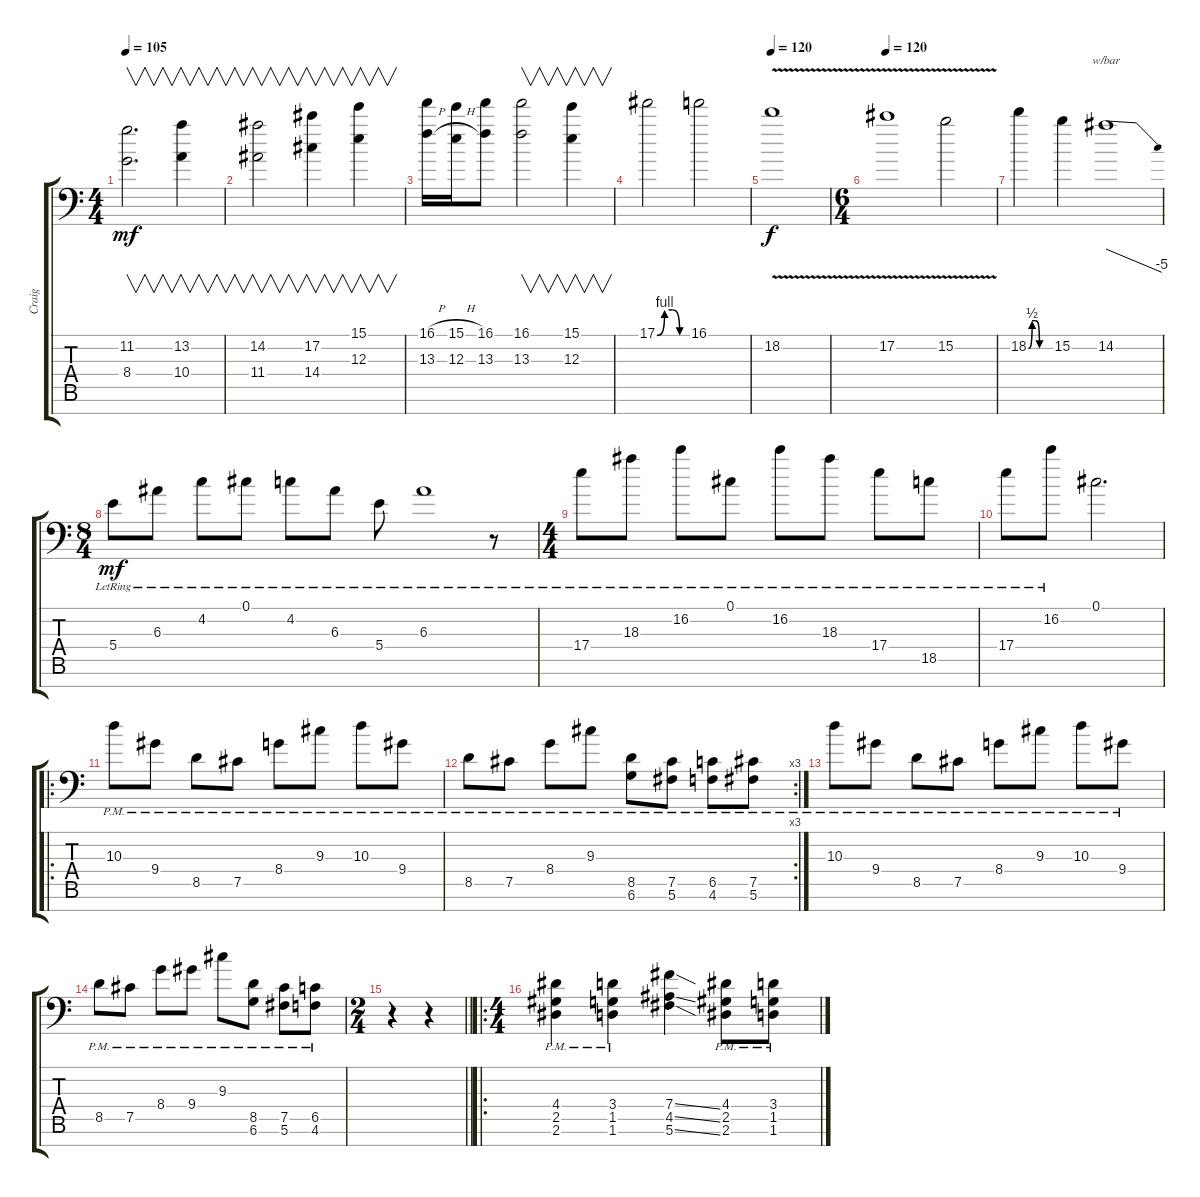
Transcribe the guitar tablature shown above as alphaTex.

\track ("Craig" "Craig") {instrument distortionguitar}
\staff {score tabs}
\tuning (Db4 Ab3 E3 B2 Gb2 Db2 Ab1) {hide}
\ts (4 4)
\tempo 105
\clef f4
\ks c
(11.2 8.4).2{v d dy mf} (13.2 10.4).4{v} |
(14.2 11.4).2{v} (17.2 14.4).4{v} (15.1 12.3).4{v} |
(16.1{h} 13.3{h}).16 (15.1{h} 12.3{h}).16 (16.1 13.3).8 (16.1 13.3).2{v} (15.1 12.3).4{v} |
17.1{be (custom 0 0 15 4 30 4 45 0 60 0)}.2 16.1.2 |
\tempo 120
18.2{v}.1{dy f} |
\ts (6 4)
\tempo 120
17.2{v}.1 15.2{v}.2 |
18.2{be (custom 0 0 10 2 20 2 30 0 60 0)}.4 15.2.4 14.2.1{tbe (dive default 0 0 60 -20)} |
\ts (8 4)
5.4{lr}.8{dy mf} 6.3{lr}.8 4.2{lr}.8 0.1{lr}.8 4.2{lr}.8 6.3{lr}.8 5.4{lr}.8 6.3{lr}.1 r.8 |
\ts (4 4)
17.4{lr}.8 18.3{lr}.8 16.2{lr}.8 0.1{lr}.8 16.2{lr}.8 18.3{lr}.8 17.4{lr}.8 18.5{lr}.8 |
17.4{lr}.8 16.2{lr}.8 0.1.2{d} |
\ro
10.3{pm}.8 9.4{pm}.8 8.5{pm}.8 7.5{pm}.8 8.4{pm}.8 9.3{pm}.8 10.3{pm}.8 9.4{pm}.8 |
\rc 3
8.5{pm}.8 7.5{pm}.8 8.4{pm}.8 9.3{pm}.8 (8.5{pm} 6.6{pm}).8 (7.5{pm} 5.6{pm}).8 (6.5{pm} 4.6{pm}).8 (7.5{pm} 5.6{pm}).8 |
10.3{pm}.8 9.4{pm}.8 8.5{pm}.8 7.5{pm}.8 8.4{pm}.8 9.3{pm}.8 10.3{pm}.8 9.4{pm}.8 |
8.5{pm}.8 7.5{pm}.8 8.4{pm}.8 9.4{pm}.8 9.3{pm}.8 (8.5{pm} 6.6{pm}).8 (7.5{pm} 5.6{pm}).8 (6.5{pm} 4.6{pm}).8 |
\ts (2 4)
\barLineRight lightlight
r.4 r.4 |
\ro
\ts (4 4)
\section ("" "")
(4.4{pm} 2.5{pm} 2.6{pm}).4 (3.4{pm} 1.5{pm} 1.6{pm}).4 (7.4{ss} 4.5{ss} 5.6{ss}).4 (4.4{pm} 2.5{pm} 2.6{pm}).8 (3.4{pm} 1.5{pm} 1.6{pm}).8
